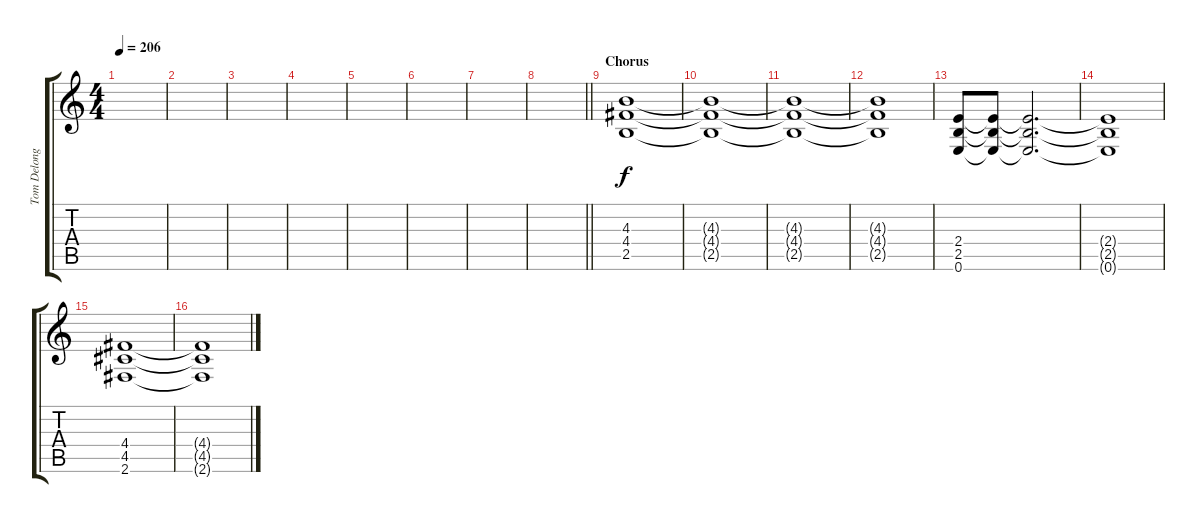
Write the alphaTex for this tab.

\track ("Tom Delonge - Guitar" "Tom Delong") {instrument distortionguitar}
\staff {score tabs}
\tuning (E4 B3 G3 D3 A2 E2) {hide}
\ts (4 4)
\tempo 206
\clef g2
\ks c
|
|
|
|
|
|
|
\barLineRight lightlight
|
\section ("" "Chorus")
(4.3 4.4 2.5).1{volume 7} |
(4.3{t} 4.4{t} 2.5{t}).1 |
(4.3{t} 4.4{t} 2.5{t}).1 |
(4.3{t} 4.4{t} 2.5{t}).1 |
(2.4 2.5 0.6).8{volume 11 balance 8} (2.4{t} 2.5{t} 0.6{t}).8{volume 6} (2.4{t} 2.5{t} 0.6{t}).2{d} |
(2.4{t} 2.5{t} 0.6{t}).1 |
(4.4 4.5 2.6).1 |
(4.4{t} 4.5{t} 2.6{t}).1
